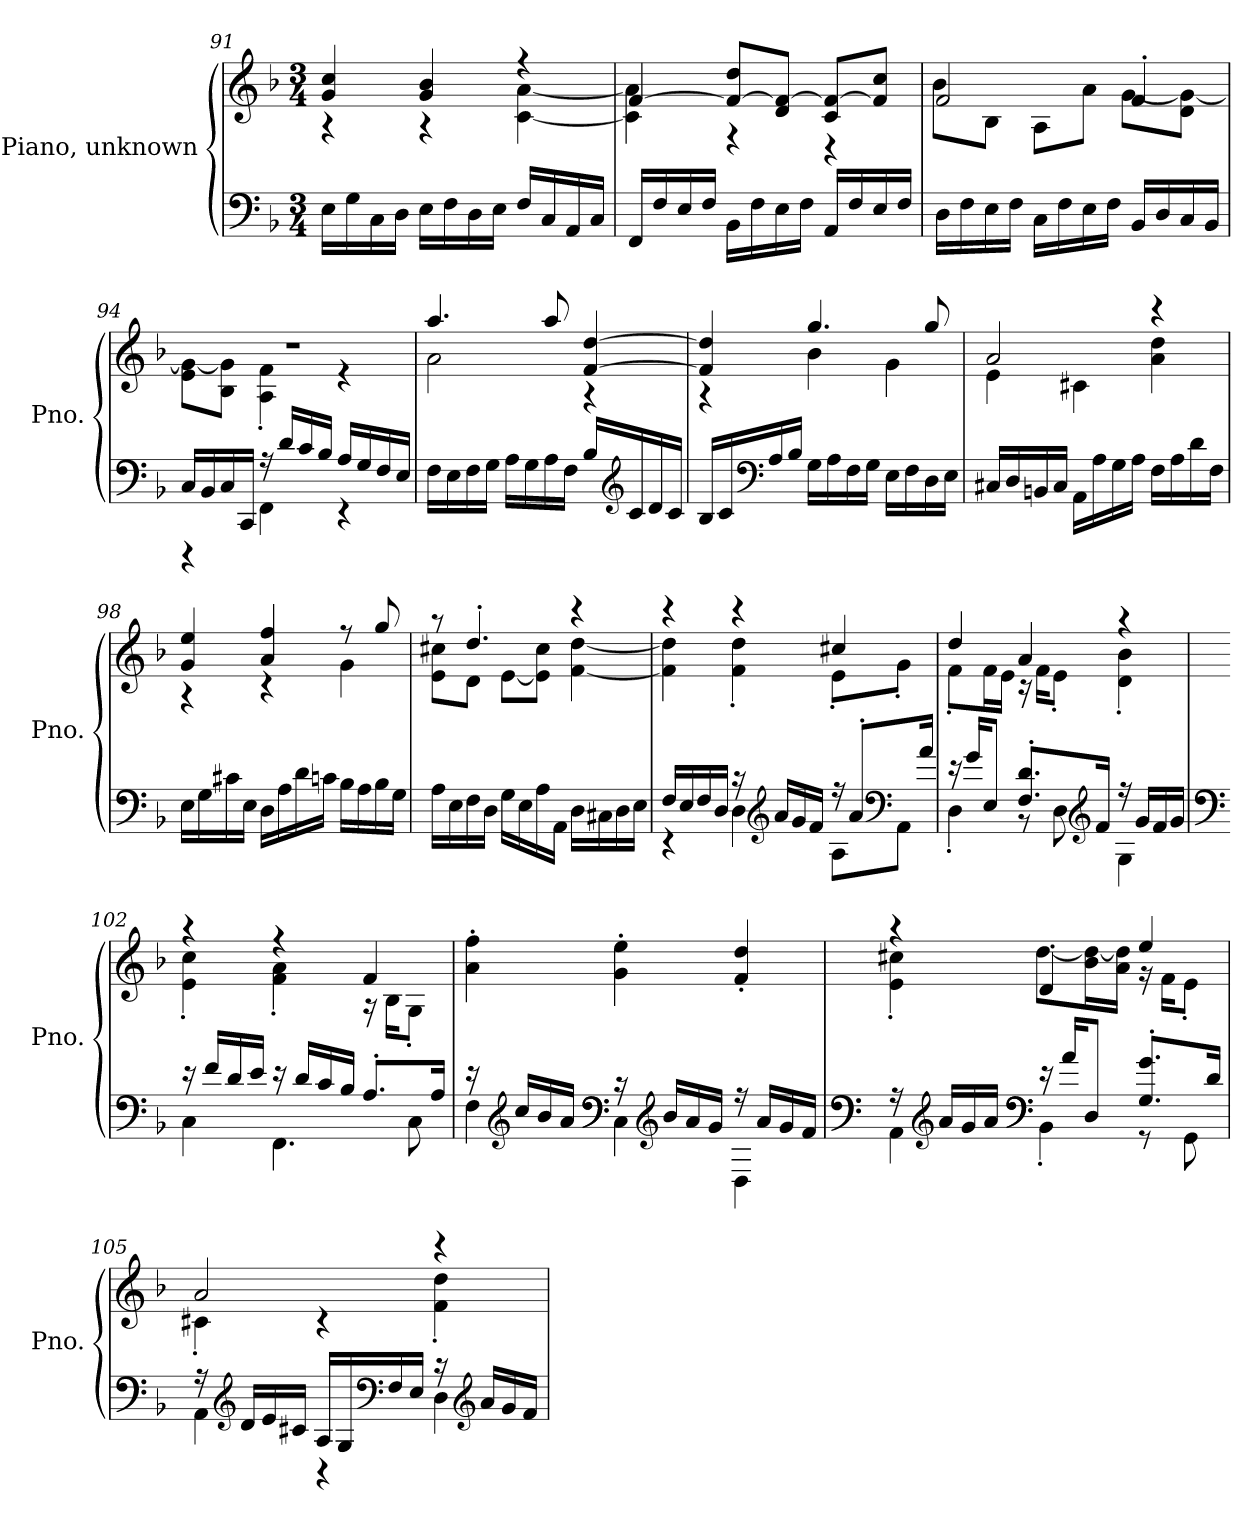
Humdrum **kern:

**kern	**kern
*part1	*part1
*staff2	*staff1
*I"Piano, unknown	*
*I'Pno.	*
*clefF4	*clefG2
*k[b-]	*k[b-]
*M3/4	*M3/4
=91	=91
*	*^
16E\LL	4g/ 4cc/	4r
16G\	.	.
16C\	.	.
16D\JJ	.	.
16E\LL	4g/ 4b-/	4r
16F\	.	.
16D\	.	.
16E\JJ	.	.
16F/LL	4r	[4c\ [4a\
16C/	.	.
16AA/	.	.
16C/JJ	.	.
=92	=92	=92
16FF/LL	[4f/	4c\] 4a\]
16F/	.	.
16E/	.	.
16F/JJ	.	.
16BB-\LL	8f/_ 8dd/L	4r
16F\	.	.
16E\	8d/ 8f/_J	.
16F\JJ	.	.
16AA/LL	8c/ 8f/_L	4r
16F/	.	.
16E/	8f/] 8cc/J	.
16F/JJ	.	.
!!LO:LB:g=z	!!
=93	=93	=93
16D\LL	2f/	8b-\L
16F\	.	.
16E\	.	8B-\J
16F\JJ	.	.
16C\LL	.	8A\L
16F\	.	.
16E\	.	8a\J
16F\JJ	.	.
16BB-/LL	4f'/	[8g\L
16D/	.	.
16C/	.	8d\ 8g\_J
16BB-/JJ	.	.
=94	=94	=94
*^	*	*
16C/LL	4r	2.r	8e\ 8g\_L
16BB-/	.	.	.
16C/	.	.	8B-\ 8g\]J
16CC/JJ	.	.	.
16r	4FF\	.	4A\' 4f\'
16d/LL	.	.	.
16c/	.	.	.
16B-/JJ	.	.	.
16A/LL	4r	.	4r
16G/	.	.	.
16F/	.	.	.
16E/JJ	.	.	.
*v	*v	*	*
=95	=95	=95
16F\LL	4.aa/	2a\
16E\	.	.
16F\	.	.
16G\JJ	.	.
16A\LL	.	.
16G\	.	.
16A\	8aa/	.
16F\JJ	.	.
16B-/LL	[4f/ [4dd/	4r
*clefG2	*	*
16c/	.	.
16d/	.	.
16c/JJ	.	.
!!LO:PB:g=z	!!
=96	=96	=96
16B-/LL	4f/] 4dd/]	4r
16c/	.	.
*clefF4	*	*
16A/	.	.
16B-/JJ	.	.
16G\LL	4.gg/	4b-\
16A\	.	.
16F\	.	.
16G\JJ	.	.
16E\LL	.	4g\
16F\	.	.
16D\	8gg/	.
16E\JJ	.	.
=97	=97	=97
16C#X/LL	2a/	4e\
16D/	.	.
16BBn/	.	.
16C#/JJ	.	.
16AA\LL	.	4c#X\
16A\	.	.
16G\	.	.
16A\JJ	.	.
16F\LL	4r	4a\ 4dd\
16A\	.	.
16d\	.	.
16F\JJ	.	.
=98	=98	=98
16E\LL	4g/ 4ee/	4r
16G\	.	.
16c#X\	.	.
16E\JJ	.	.
16D\LL	4a/ 4ff/	4r
16A\	.	.
16d\	.	.
16cn\JJ	.	.
16B-\LL	8r	4g\
16A\	.	.
16B-\	8gg/	.
16G\JJ	.	.
!!LO:LB:g=z	!!
=99	=99	=99
16A\LL	8r	8e\ 8cc#X\L
16E\	.	.
16F\	4.dd'/	8d\J
16D\JJ	.	.
16G\LL	.	[8e\L
16E\	.	.
16A\	.	8e\] 8cc#\J
16AA\JJ	.	.
16D\LL	4r	[4f\ [4dd\
16C#X\	.	.
16D\	.	.
16E\JJ	.	.
=100	=100	=100
*^	*	*
16F/LL	4r	4r	4f\] 4dd\]
16E/	.	.	.
16F/	.	.	.
16D/JJ	.	.	.
16r	4D\	4r	4f\' 4dd\'
*clefG2	*	*	*
16a/LL	.	.	.
16g/	.	.	.
16f/JJ	.	.	.
16r	8A\L	4cc#X/	8e'\L
8a'/L	.	.	.
*clefF4	*	*	*
.	8AA\J	.	8g'\J
16a/Jk	.	.	.
=101	=101	=101	=101
16r	4D'\	4dd/	8f'\L
16g/KL	.	.	.
8E/J	.	.	16f\L
.	.	.	16e\JJ
8.F/' 8.d/'L	8r	4a/	16r
.	.	.	16f\KL
.	8D\	.	8e'\J
*clefG2	*	*	*
16f/Jk	.	.	.
16r	4G\	4r	4d\' 4b-\'
16g/LL	.	.	.
16f/	.	.	.
16g/JJ	.	.	.
!!LO:LB:g=z	!!
=102	=102	=102	=102
*clefF4	*	*	*
16r	4C\	4r	4e\' 4cc\'
16f/LL	.	.	.
16d/	.	.	.
16e/JJ	.	.	.
16r	4.FF\	4r	4f\' 4a\'
16d/LL	.	.	.
16c/	.	.	.
16B-/JJ	.	.	.
8.A'/L	.	4f/	16r
.	.	.	16B-\KL
.	8C\	.	8G'\J
16A/Jk	.	.	.
*	*	*v	*v
=103	=103	=103
16r	4F\	4a\' 4ff\'
*clefG2	*	*
16cc/LL	.	.
16b-/	.	.
16a/JJ	.	.
*clefF4	*	*
16r	4C\	4g\' 4ee\'
*clefG2	*	*
16b-/LL	.	.
16a/	.	.
16g/JJ	.	.
16r	4D\	4f/' 4dd/'
16a/LL	.	.
16g/	.	.
16f/JJ	.	.
!!LO:LB:g=z
=104	=104	=104
*clefF4	*	*
*	*	*^
16r	4AA\	4r	4e\' 4cc#X\'
*clefG2	*	*	*
16a/LL	.	.	.
16g/	.	.	.
16a/JJ	.	.	.
*clefF4	*	*	*
16r	4BB-'\	4d'/	[8dd\L
16a/KL	.	.	.
8D/J	.	.	16b-\ 16dd\_L
.	.	.	16a\ 16dd\]JJ
8.G/' 8.g/'L	8r	4ee/	16r
.	.	.	16f\KL
.	8GG\	.	8e'\J
16d/Jk	.	.	.
=105	=105	=105	=105
16r	4AA\	2a/	4c#X'\
*clefG2	*	*	*
16d/LL	.	.	.
16e/	.	.	.
16c#X/JJ	.	.	.
16A/LL	4r	.	4r
16G/	.	.	.
*clefF4	*	*	*
16F/	.	.	.
16E/JJ	.	.	.
16r	4D\	4r	4f\' 4dd\'
*clefG2	*	*	*
16a/LL	.	.	.
16g/	.	.	.
16f/JJ	.	.	.
*v	*v	*	*
*	*v	*v
=	=
*-	*-
